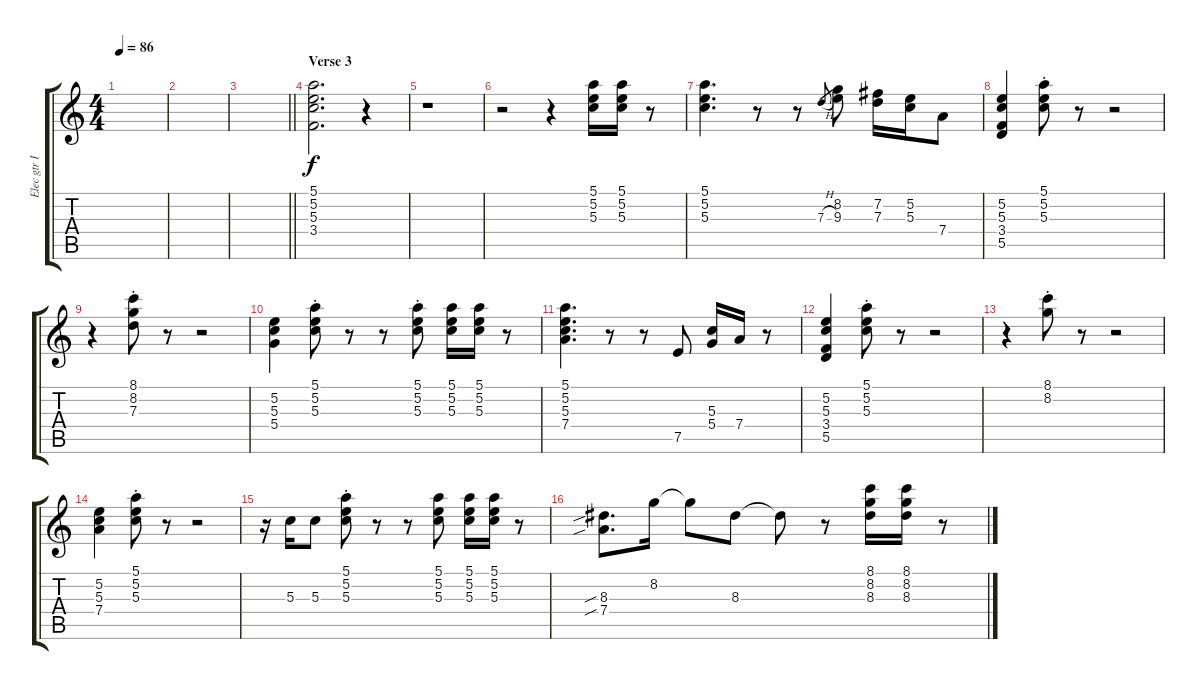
\track ("Elec gtr II" "Elec gtr I") {instrument acousticguitarsteel}
\staff {score tabs}
\tuning (E4 B3 G3 D3 A2 E2) {hide}
\ts (4 4)
\tempo 86
\clef g2
\ks c
|
|
\barLineRight lightlight
|
\section ("" "Verse 3")
(5.1 5.2 5.3 3.4).2{d} r.4 |
r.1 |
r.2 r.4 (5.1 5.2 5.3).16 (5.1 5.2 5.3).16 r.8 |
(5.1 5.2 5.3).4{d} r.8 r.8 7.3{h}.8{gr} (8.2 9.3).8 (7.2 7.3).16 (5.2 5.3).16 7.4.8 |
(5.2 5.3 3.4 5.5).4 (5.1{st} 5.2 5.3).8 r.8 r.2 |
r.4 (8.1{st} 8.2 7.3).8 r.8 r.2 |
(5.2 5.3 5.4).4 (5.1{st} 5.2 5.3).8 r.8 r.8 (5.1{st} 5.2 5.3).8 (5.1 5.2 5.3).16 (5.1 5.2 5.3).16 r.8 |
(5.1 5.2 5.3 7.4).4{d} r.8 r.8 7.5.8 (5.3 5.4).16 7.4.16 r.8 |
(5.2 5.3 3.4 5.5).4 (5.1{st} 5.2 5.3).8 r.8 r.2 |
r.4 (8.1{st} 8.2).8 r.8 r.2 |
(5.2 5.3 7.4).4 (5.1{st} 5.2 5.3).8 r.8 r.2 |
r.16 5.3.16 5.3.8 (5.1{st} 5.2 5.3).8 r.8 r.8 (5.1 5.2 5.3).8 (5.1 5.2 5.3).16 (5.1 5.2 5.3).16 r.8 |
(8.3{sib} 7.4{sib}).8{d} 8.2.16 8.2{t}.8 8.3.8 8.3{t}.8 r.8 (8.1 8.2 8.3).16 (8.1 8.2 8.3).16 r.8
